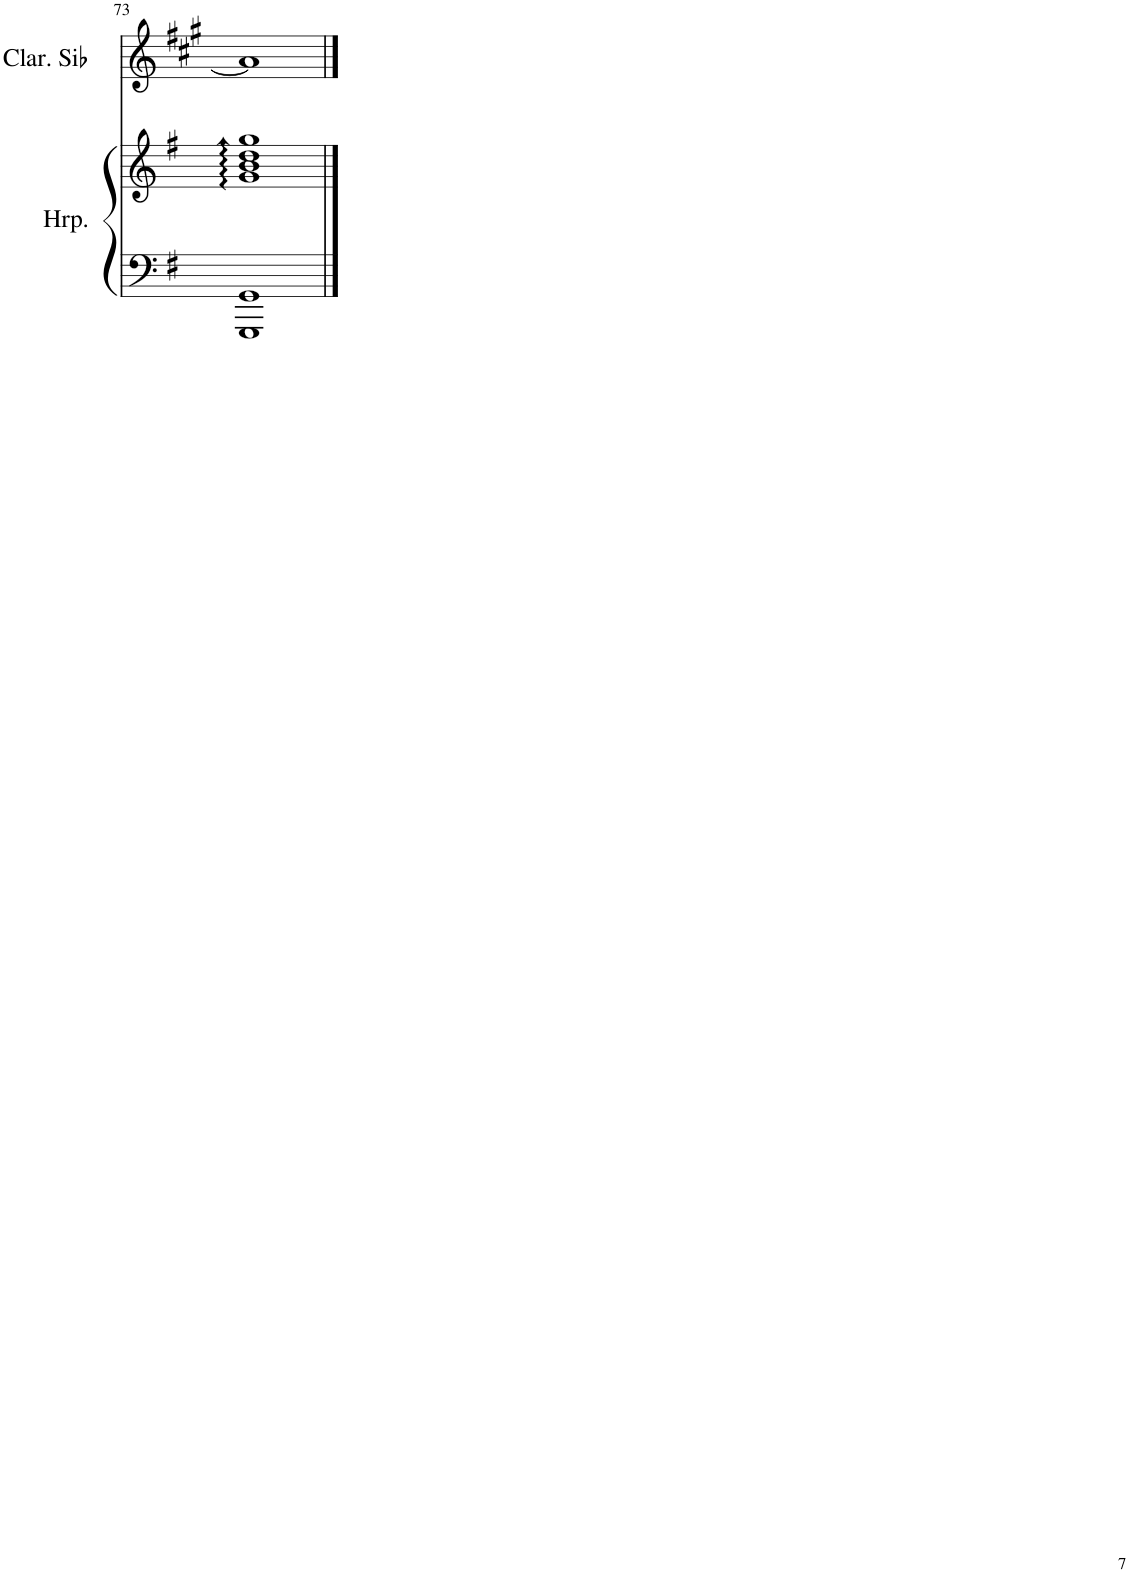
**kern	**kern	**kern
*part2	*part2	*part1
*staff3	*staff2	*staff1
*I"Harpe	*	*I"Clarinette en Sib
*I'Hrp.	*	*I'Clar. Sib
!!LO:PB:g=z
*clefF4	*clefG2	*clefG2
*	*	*Trd1c2
*k[f#]	*k[f#]	*k[f#c#g#]
*M4/4	*M4/4	*M4/4
=73	=73	=73
1GGG 1GG	1g: 1b: 1dd: 1gg:	1a]
==	==	==
*-	*-	*-
